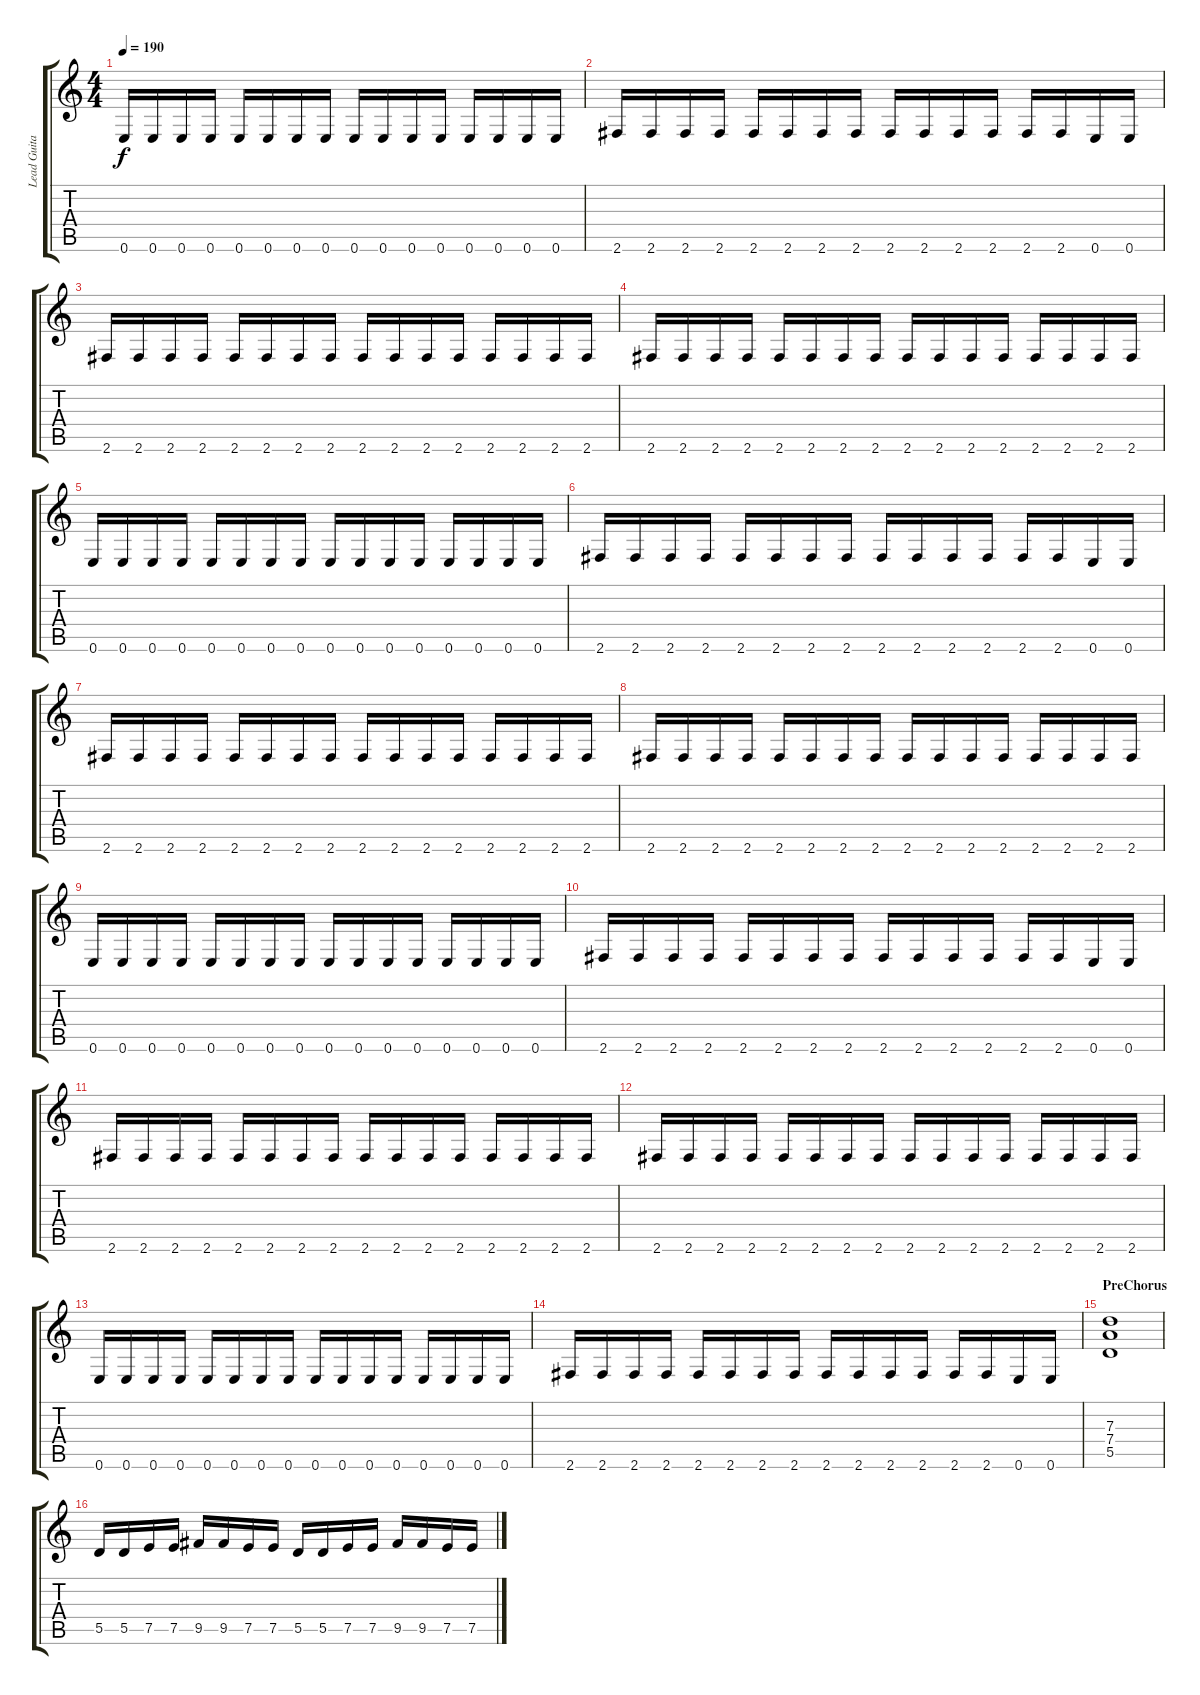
\track ("Lead Guitar I" "Lead Guita") {instrument distortionguitar}
\staff {score tabs}
\tuning (E4 B3 G3 D3 A2 E2) {hide}
\ts (4 4)
\tempo 190
\clef g2
\ks c
0.6.16{dy f} 0.6.16 0.6.16 0.6.16 0.6.16 0.6.16 0.6.16 0.6.16 0.6.16 0.6.16 0.6.16 0.6.16 0.6.16 0.6.16 0.6.16 0.6.16 |
2.6.16 2.6.16 2.6.16 2.6.16 2.6.16 2.6.16 2.6.16 2.6.16 2.6.16 2.6.16 2.6.16 2.6.16 2.6.16 2.6.16 0.6.16 0.6.16 |
2.6.16 2.6.16 2.6.16 2.6.16 2.6.16 2.6.16 2.6.16 2.6.16 2.6.16 2.6.16 2.6.16 2.6.16 2.6.16 2.6.16 2.6.16 2.6.16 |
2.6.16 2.6.16 2.6.16 2.6.16 2.6.16 2.6.16 2.6.16 2.6.16 2.6.16 2.6.16 2.6.16 2.6.16 2.6.16 2.6.16 2.6.16 2.6.16 |
0.6.16 0.6.16 0.6.16 0.6.16 0.6.16 0.6.16 0.6.16 0.6.16 0.6.16 0.6.16 0.6.16 0.6.16 0.6.16 0.6.16 0.6.16 0.6.16 |
2.6.16 2.6.16 2.6.16 2.6.16 2.6.16 2.6.16 2.6.16 2.6.16 2.6.16 2.6.16 2.6.16 2.6.16 2.6.16 2.6.16 0.6.16 0.6.16 |
2.6.16 2.6.16 2.6.16 2.6.16 2.6.16 2.6.16 2.6.16 2.6.16 2.6.16 2.6.16 2.6.16 2.6.16 2.6.16 2.6.16 2.6.16 2.6.16 |
2.6.16 2.6.16 2.6.16 2.6.16 2.6.16 2.6.16 2.6.16 2.6.16 2.6.16 2.6.16 2.6.16 2.6.16 2.6.16 2.6.16 2.6.16 2.6.16 |
0.6.16 0.6.16 0.6.16 0.6.16 0.6.16 0.6.16 0.6.16 0.6.16 0.6.16 0.6.16 0.6.16 0.6.16 0.6.16 0.6.16 0.6.16 0.6.16 |
2.6.16 2.6.16 2.6.16 2.6.16 2.6.16 2.6.16 2.6.16 2.6.16 2.6.16 2.6.16 2.6.16 2.6.16 2.6.16 2.6.16 0.6.16 0.6.16 |
2.6.16 2.6.16 2.6.16 2.6.16 2.6.16 2.6.16 2.6.16 2.6.16 2.6.16 2.6.16 2.6.16 2.6.16 2.6.16 2.6.16 2.6.16 2.6.16 |
2.6.16 2.6.16 2.6.16 2.6.16 2.6.16 2.6.16 2.6.16 2.6.16 2.6.16 2.6.16 2.6.16 2.6.16 2.6.16 2.6.16 2.6.16 2.6.16 |
0.6.16 0.6.16 0.6.16 0.6.16 0.6.16 0.6.16 0.6.16 0.6.16 0.6.16 0.6.16 0.6.16 0.6.16 0.6.16 0.6.16 0.6.16 0.6.16 |
2.6.16 2.6.16 2.6.16 2.6.16 2.6.16 2.6.16 2.6.16 2.6.16 2.6.16 2.6.16 2.6.16 2.6.16 2.6.16 2.6.16 0.6.16 0.6.16 |
\section ("" "PreChorus")
(7.3 7.4 5.5).1 |
5.5.16 5.5.16 7.5.16 7.5.16 9.5.16 9.5.16 7.5.16 7.5.16 5.5.16 5.5.16 7.5.16 7.5.16 9.5.16 9.5.16 7.5.16 7.5.16
